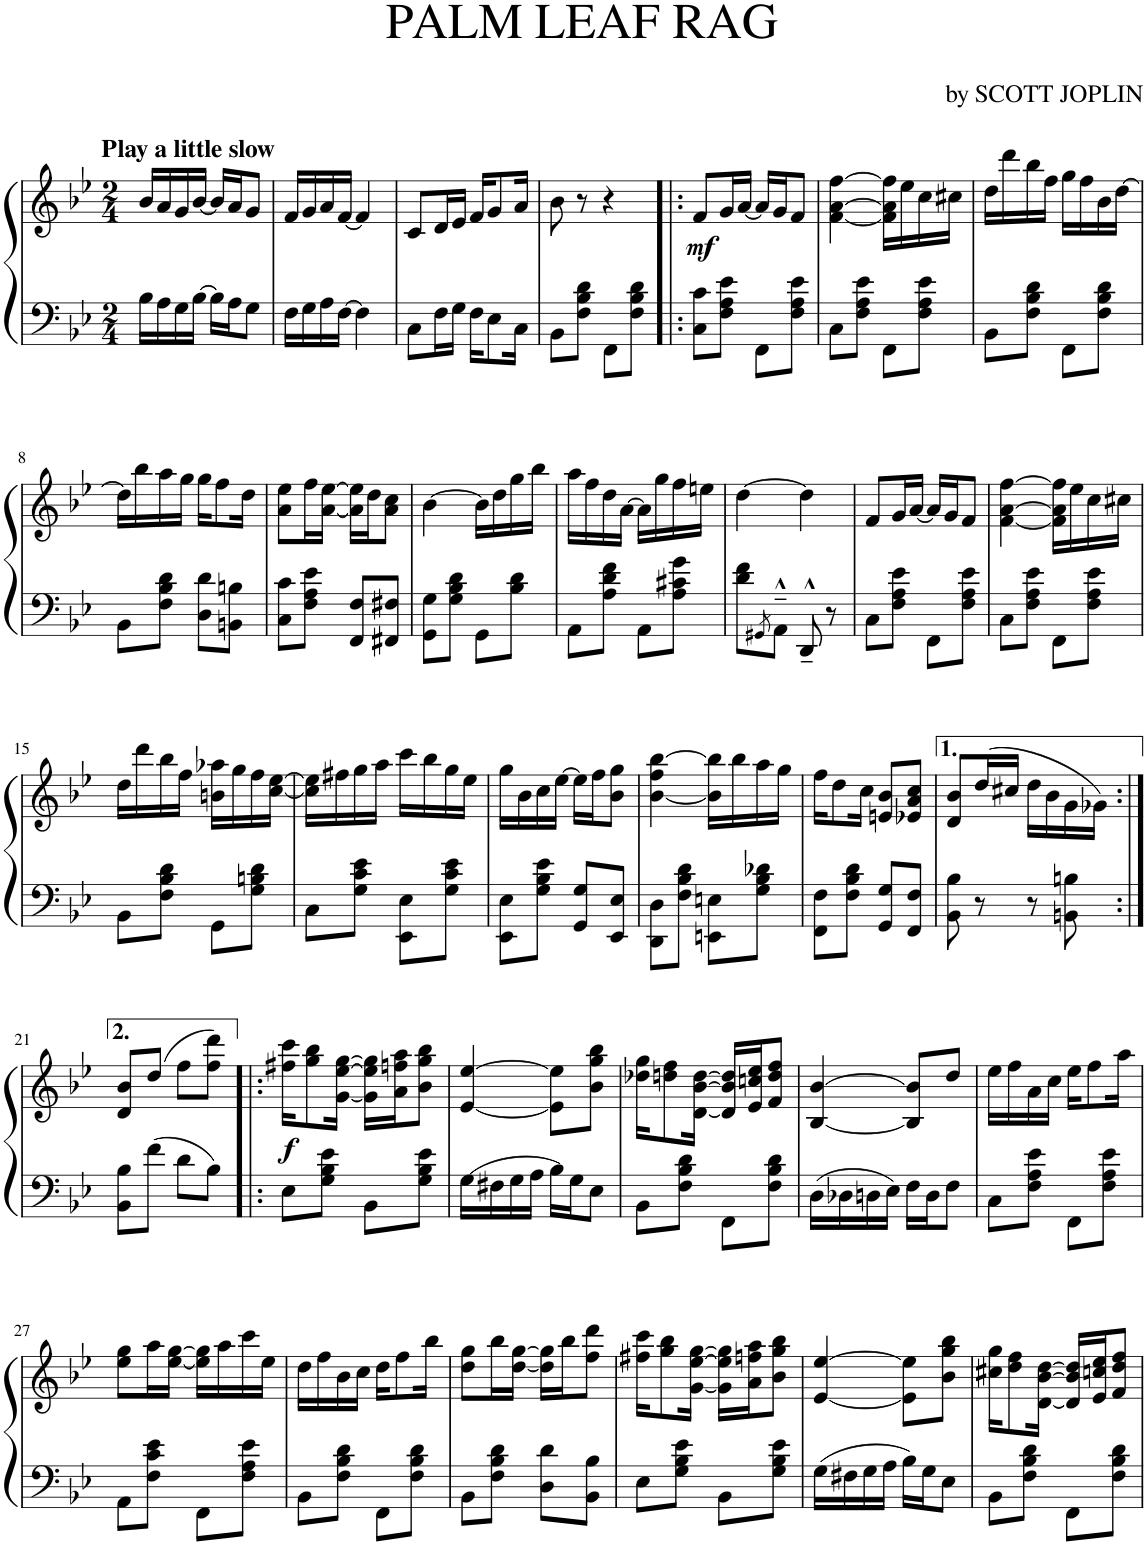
**kern	**kern	**dynam
*part1	*part1	*part1
*staff2	*staff1	*staff1/2
*I"Upright Piano	*	*
*I'Pno.	*	*
*clefF4	*clefG2	*
*k[b-e-]	*k[b-e-]	*
*M2/4	*M2/4	*
=1	=1	=1
!	!LO:TX:a:B:t=Play a little slow	!
16B-\LL	16b-/LL	.
16A\	16a/	.
16G\	16g/	.
[16B-\JJ	[16b-/JJ	.
16B-\LL]	16b-/LL]	.
16A\J	16a/J	.
8G\J	8g/J	.
=2	=2	=2
16F\LL	16f/LL	.
16G\	16g/	.
16A\	16a/	.
[16F\JJ	[16f/JJ	.
4F\]	4f/]	.
=3	=3	=3
8C\L	8c/L	.
16F\L	16d/L	.
16G\JJ	16e-/JJ	.
16F\KL	16f/KL	.
8E-\	8g/	.
16C\Jk	16a/Jk	.
=4	=4	=4
8BB-\L	8b-\	.
8F\ 8B-\ 8d\J	8r	.
8FF\L	4r	.
8F\ 8B-\ 8d\J	.	.
=5!|:	=5!|:	=5!|:
!	!	!LO:DY:b
8C\ 8c\L	8f/L	mf
8F\ 8A\ 8e-\J	16g/L	.
.	[16a/JJ	.
8FF\L	16a/LL]	.
.	16g/J	.
8F\ 8A\ 8e-\J	8f/J	.
=6	=6	=6
8C\L	[4f\ [4a\ [4ff\	.
8F\ 8A\ 8e-\J	.	.
8FF\L	16f\] 16a\] 16ff\]LL	.
.	16ee-\	.
8F\ 8A\ 8e-\J	16cc\	.
.	16cc#X\JJ	.
=7	=7	=7
8BB-\L	16dd\LL	.
.	16ddd\	.
8F\ 8B-\ 8d\J	16bb-\	.
.	16ff\JJ	.
8FF\L	16gg\LL	.
.	16ff\	.
8F\ 8B-\ 8d\J	16b-\	.
.	[16dd\JJ	.
!!LO:LB:g=z
=8	=8	=8
8BB-\L	16dd\LL]	.
.	16bb-\	.
8F\ 8B-\ 8d\J	16aa\	.
.	16gg\JJ	.
8D\ 8d\L	16gg\KL	.
.	8ff\	.
8BBn\ 8Bn\J	.	.
.	16dd\Jk	.
=9	=9	=9
8C\ 8c\L	8a\ 8ee-\L	.
8F\ 8A\ 8e-\J	16ff\L	.
.	[16a\ [16ee-\JJ	.
8FF/ 8F/L	16a\] 16ee-\]LL	.
.	16dd\J	.
8FF#X/ 8F#X/J	8a\ 8cc\J	.
=10	=10	=10
8GG\ 8G\L	[4b-\	.
8G\ 8B-\ 8d\J	.	.
8GG\L	16b-\LL]	.
.	16dd\	.
8B-\ 8d\J	16gg\	.
.	16bb-\JJ	.
=11	=11	=11
8AA\L	16aa\LL	.
.	16ff\	.
8A\ 8d\ 8f\J	16dd\	.
.	[16a\JJ	.
8AA\L	16a\LL]	.
.	16gg\	.
8A\ 8c#X\ 8g\J	16ff\	.
.	16een\JJ	.
=12	=12	=12
8d\ 8f\L	[4dd\	.
8qGG#X/	.	.
8AA~^^\J	.	.
8DD~^^/	4dd\]	.
8r	.	.
=13	=13	=13
8C\L	8f/L	.
8F\ 8A\ 8e-\J	16g/L	.
.	[16a/JJ	.
8FF\L	16a/LL]	.
.	16g/J	.
8F\ 8A\ 8e-\J	8f/J	.
=14	=14	=14
8C\L	[4f\ [4a\ [4ff\	.
8F\ 8A\ 8e-\J	.	.
8FF\L	16f\] 16a\] 16ff\]LL	.
.	16ee-\	.
8F\ 8A\ 8e-\J	16cc\	.
.	16cc#X\JJ	.
!!LO:LB:g=z
=15	=15	=15
8BB-\L	16dd\LL	.
.	16ddd\	.
8F\ 8B-\ 8d\J	16bb-\	.
.	16ff\JJ	.
8GG\L	16bn\ 16aa-X\LL	.
.	16gg\	.
8G\ 8Bn\ 8d\J	16ff\	.
.	[16cc\ [16ee-\JJ	.
=16	=16	=16
8C\L	16cc\] 16ee-\]LL	.
.	16ff#X\	.
8G\ 8c\ 8e-\J	16gg\	.
.	16aa\JJ	.
8EE-\ 8E-\L	16ccc\LL	.
.	16bb-\	.
8G\ 8c\ 8e-\J	16gg\	.
.	16ee-\JJ	.
=17	=17	=17
8EE-\ 8E-\L	16gg\LL	.
.	16b-\	.
8G\ 8B-\ 8e-\J	16cc\	.
.	[16ee-\JJ	.
8GG/ 8G/L	16ee-\LL]	.
.	16ff\J	.
8EE-/ 8E-/J	8b-\ 8gg\J	.
=18	=18	=18
8DD\ 8D\L	[4b-\ 4ff\ [4bb-\	.
8F\ 8B-\ 8d\J	.	.
8EEn\ 8En\L	16b-\] 16bb-\]LL	.
.	16bb-\	.
8G\ 8B-\ 8d-X\J	16aa\	.
.	16gg\JJ	.
=19	=19	=19
8FF\ 8F\L	16ff\KL	.
.	8dd\	.
8F\ 8B-\ 8d\J	.	.
.	16cc\Jk	.
8GG/ 8G/L	8en/ 8b-/L	.
8FF/ 8F/J	8e-X/ 8a/ 8cc/J	.
=20	=20	=20
8BB-\ 8B-\	8d/ 8b-/L	.
8r	(16dd/L	.
.	16cc#X/JJ	.
8r	16dd\LL	.
.	16b-\	.
8BBn\ 8Bn\	16g\	.
.	16g-X\JJ)	.
!!LO:LB:g=z
=21:|!	=21:|!	=21:|!
8BB-\ 8B-\L	8d/ 8b-/L	.
8f\J	(8dd/J	.
8d\L	8ff\L	.
8B-\J	8ff\ 8ddd\J)	.
=22!|:	=22!|:	=22!|:
!	!	!LO:DY:b
8E-\L	16ff#X\ 16ccc\KL	f
.	8gg\ 8bb-\	.
8G\ 8B-\ 8e-\J	.	.
.	[16g\ [16ee-\ [16gg\Jk	.
8BB-\L	16g\] 16ee-\] 16gg\]LL	.
.	16a\ 16ffn\ 16aa\J	.
8G\ 8B-\ 8e-\J	8b-\ 8gg\ 8bb-\J	.
=23	=23	=23
16G\LL	[4e-/ [4ee-/	.
16F#X\	.	.
16G\	.	.
16A\JJ	.	.
16B-\LL	8e-\] 8ee-\]L	.
16G\J	.	.
8E-\J	8b-\ 8gg\ 8bb-\J	.
=24	=24	=24
8BB-\L	16dd-X\ 16gg\KL	.
.	8ddn\ 8ff\	.
8F\ 8B-\ 8d\J	.	.
.	[16d\ [16b-\ [16dd\Jk	.
8FF\L	16d/] 16b-/] 16dd/]LL	.
.	16e-/ 16ccn/ 16ee-/J	.
8F\ 8B-\ 8d\J	8f/ 8dd/ 8ff/J	.
=25	=25	=25
16D\LL	[4B-/ [4b-/	.
16D-X\	.	.
16Dn\	.	.
16E-\JJ	.	.
16F\LL	8B-/] 8b-/]L	.
16D\J	.	.
8F\J	8dd/J	.
=26	=26	=26
8C\L	16ee-\LL	.
.	16ff\	.
8F\ 8A\ 8e-\J	16a\	.
.	16cc\JJ	.
8FF\L	16ee-\KL	.
.	8ff\	.
8F\ 8A\ 8e-\J	.	.
.	16aa\Jk	.
!!LO:LB:g=z
=27	=27	=27
8AA\L	8ee-\ 8gg\L	.
8F\ 8c\ 8e-\J	16aa\L	.
.	[16ee-\ [16gg\JJ	.
8FF\L	16ee-\] 16gg\]LL	.
.	16aa\	.
8F\ 8A\ 8e-\J	16ccc\	.
.	16ee-\JJ	.
=28	=28	=28
8BB-\L	16dd\LL	.
.	16ff\	.
8F\ 8B-\ 8d\J	16b-\	.
.	16cc\JJ	.
8FF\L	16dd\KL	.
.	8ff\	.
8F\ 8B-\ 8d\J	.	.
.	16bb-\Jk	.
=29	=29	=29
8BB-\L	8dd\ 8gg\L	.
8F\ 8B-\ 8d\J	16bb-\L	.
.	[16dd\ [16gg\JJ	.
8D\ 8d\L	16dd\] 16gg\]LL	.
.	16bb-\J	.
8BB-\ 8B-\J	8ff\ 8ddd\J	.
=30	=30	=30
8E-\L	16ff#X\ 16ccc\KL	.
.	8gg\ 8bb-\	.
8G\ 8B-\ 8e-\J	.	.
.	[16g\ [16ee-\ [16gg\Jk	.
8BB-\L	16g\] 16ee-\] 16gg\]LL	.
.	16a\ 16ffn\ 16aa\J	.
8G\ 8B-\ 8e-\J	8b-\ 8gg\ 8bb-\J	.
=31	=31	=31
16G\LL	[4e-/ [4ee-/	.
16F#X\	.	.
16G\	.	.
16A\JJ	.	.
16B-\LL	8e-\] 8ee-\]L	.
16G\J	.	.
8E-\J	8b-\ 8gg\ 8bb-\J	.
=32	=32	=32
8BB-\L	16cc#X\ 16gg\KL	.
.	8dd\ 8ff\	.
8F\ 8B-\ 8d\J	.	.
.	[16d\ [16b-\ [16dd\Jk	.
8FF\L	16d/] 16b-/] 16dd/]LL	.
.	16e-/ 16ccn/ 16ee-/J	.
8F\ 8B-\ 8d\J	8f/ 8dd/ 8ff/J	.
=	=	=
*-	*-	*-
